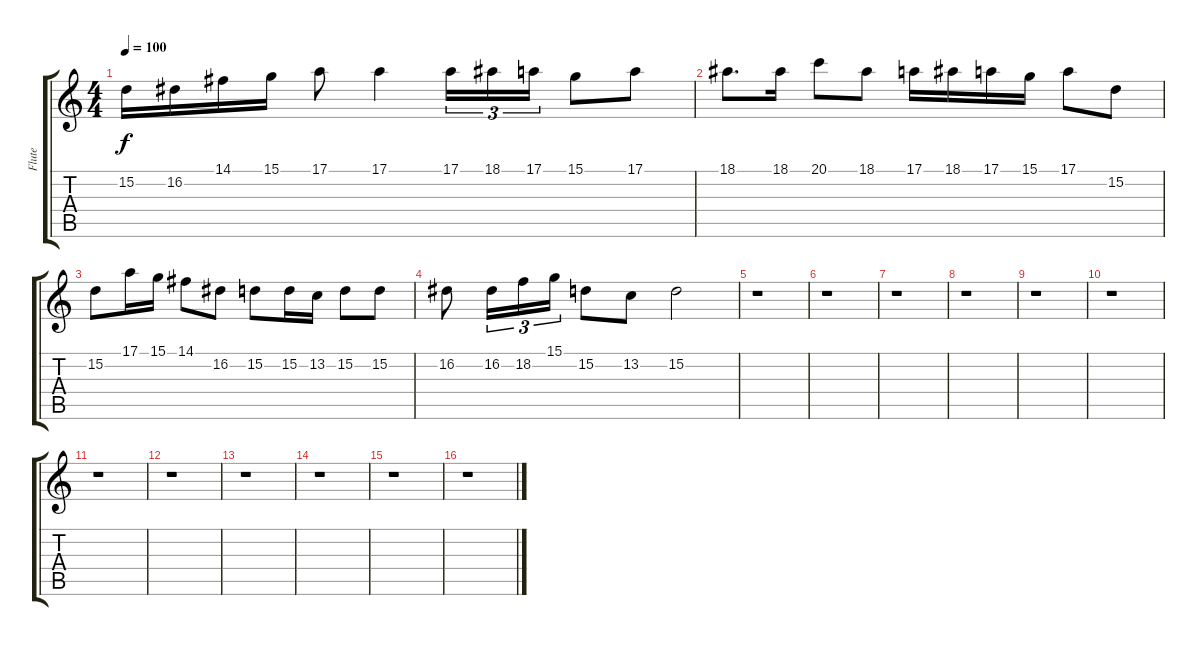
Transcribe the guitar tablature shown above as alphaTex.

\track ("Flute" "Flute") {instrument flute}
\staff {score tabs}
\tuning (E4 B3 G3 D3 A2 E2) {hide}
\ts (4 4)
\tempo 100
\clef g2
\ks c
15.2.16{dy f} 16.2.16 14.1.16 15.1.16 17.1.8 17.1.4 17.1.16{tu (3 2)} 18.1.16{tu (3 2)} 17.1.16{tu (3 2)} 15.1.8 17.1.8 |
18.1.8{d} 18.1.16 20.1.8 18.1.8 17.1.16 18.1.16 17.1.16 15.1.16 17.1.8 15.2.8 |
15.2.8 17.1.16 15.1.16 14.1.8 16.2.8 15.2.8 15.2.16 13.2.16 15.2.8 15.2.8 |
16.2.8 16.2.16{tu (3 2)} 18.2.16{tu (3 2)} 15.1.16{tu (3 2)} 15.2.8 13.2.8 15.2.2 |
r.1 |
r.1 |
r.1 |
r.1 |
r.1 |
r.1 |
r.1 |
r.1 |
r.1 |
r.1 |
r.1 |
r.1
